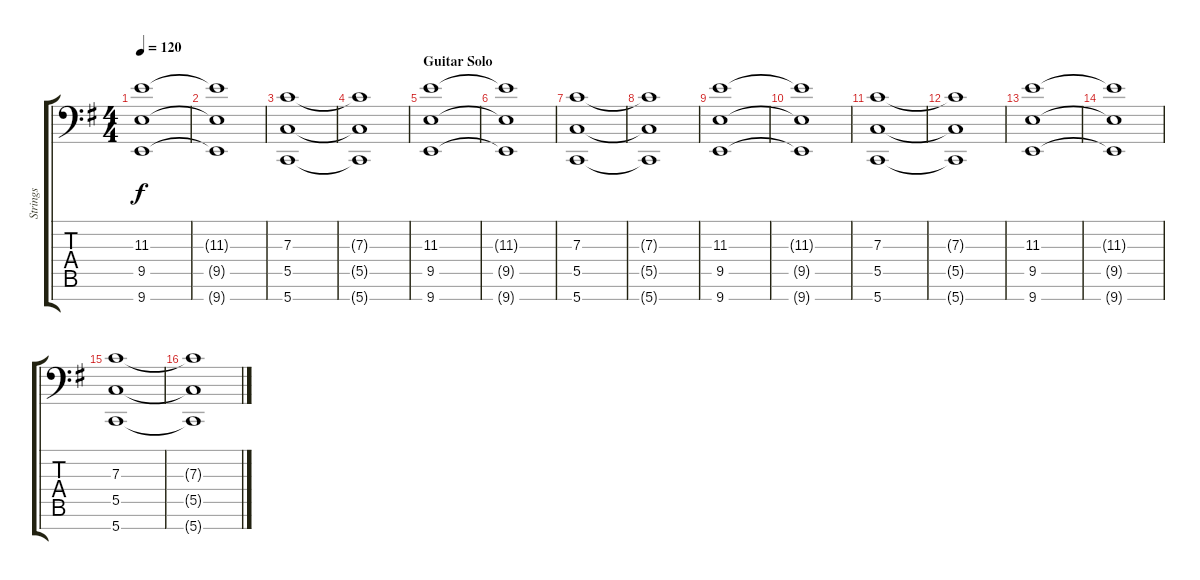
\track ("Strings" "Strings") {instrument stringensemble2}
\staff {score tabs}
\tuning (D4 A3 F3 C3 G2 D2 G1) {hide}
\ts (4 4)
\tempo 120
\clef f4
\ks g
(11.3 9.5 9.7).1{dy f} |
(11.3{t} 9.5{t} 9.7{t}).1 |
(7.3 5.5 5.7).1 |
(7.3{t} 5.5{t} 5.7{t}).1 |
\section ("" "Guitar Solo")
(11.3 9.5 9.7).1 |
(11.3{t} 9.5{t} 9.7{t}).1 |
(7.3 5.5 5.7).1 |
(7.3{t} 5.5{t} 5.7{t}).1 |
(11.3 9.5 9.7).1 |
(11.3{t} 9.5{t} 9.7{t}).1 |
(7.3 5.5 5.7).1 |
(7.3{t} 5.5{t} 5.7{t}).1 |
(11.3 9.5 9.7).1 |
(11.3{t} 9.5{t} 9.7{t}).1 |
(7.3 5.5 5.7).1 |
(7.3{t} 5.5{t} 5.7{t}).1
